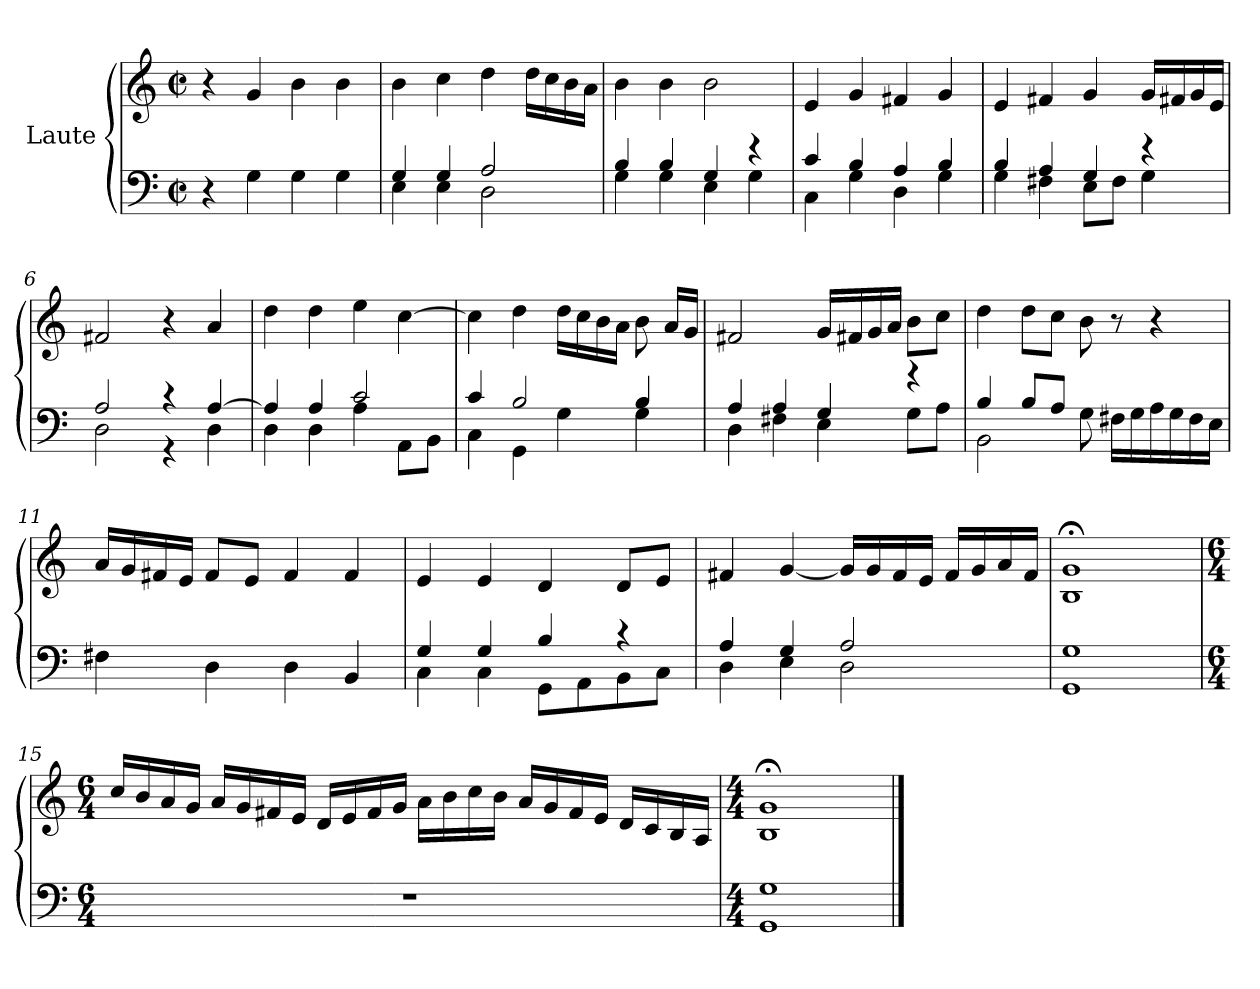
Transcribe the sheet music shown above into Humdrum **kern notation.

**kern	**kern
*part1	*part1
*staff2	*staff1
*I"Laute	*
*clefF4	*clefG2
*k[]	*k[]
*M2/2	*M2/2
*met(c|)	*met(c|)
=1	=1
4r	4r
4G\	4g/
4G\	4b\
4G\	4b\
=2	=2
*^	*
4G/	4E\	4b\
4G/	4E\	4cc\
2A/	2D\	4dd\
.	.	16dd\LL
.	.	16cc\
.	.	16b\
.	.	16a\JJ
=3	=3	=3
4B/	4G\	4b\
4B/	4G\	4b\
4G/	4E\	2b\
4r	4G\	.
=4	=4	=4
4c/	4C\	4e/
4B/	4G\	4g/
4A/	4D\	4f#X/
4B/	4G\	4g/
=5	=5	=5
4B/	4G\	4e/
4A/	4F#X\	4f#X/
4G/	8E\L	4g/
.	8F#\J	.
4r	4G\	16g/LL
.	.	16f#X/
.	.	16g/
.	.	16e/JJ
!!LO:LB:g=z
=6	=6	=6
2A/	2D\	2f#X/
4r	4r	4r
[4A/	4D\	4a/
=7	=7	=7
4A/]	4D\	4dd\
4A/	4D\	4dd\
2c/	4A\	4ee\
.	8AA\L	[4cc\
.	8BB\J	.
=8	=8	=8
4c/	4C\	4cc\]
2B/	4GG\	4dd\
.	4G\	16dd\LL
.	.	16cc\
.	.	16b\
.	.	16a\JJ
4B/	4G\	8b\
.	.	16a/LL
.	.	16g/JJ
=9	=9	=9
4A/	4D\	2f#X/
4A/	4F#X\	.
4G/	4E\	16g/LL
.	.	16f#X/
.	.	16g/
.	.	16a/JJ
4r	8G\L	8b\L
.	8A\J	8cc\J
!!LO:LB:g=z
=10	=10	=10
4B/	2BB\	4dd\
8B/L	.	8dd\L
8A/J	.	8cc\J
8G\	2ryy	8b\
16F#X\LL	.	8r
16G\	.	.
16A\	.	4r
16G\	.	.
16F#\	.	.
16E\JJ	.	.
*v	*v	*
=11	=11
4F#X\	16a/LL
.	16g/
.	16f#X/
.	16e/JJ
4D\	8f#/L
.	8e/J
4D\	4f#/
4BB/	4f#/
=12	=12
*^	*
4G/	4C\	4e/
4G/	4C\	4e/
4B/	8GG\L	4d/
.	8AA\	.
4r	8BB\	8d/L
.	8C\J	8e/J
!!LO:LB:g=z
=13	=13	=13
4A/	4D\	4f#X/
4G/	4E\	[4g/
2A/	2D\	16g/LL]
.	.	16g/
.	.	16f#/
.	.	16e/JJ
.	.	16f#/LL
.	.	16g/
.	.	16a/
.	.	16f#/JJ
*v	*v	*
=14	=14
*	*^
1GG 1G	1g;<	1B
*	*v	*v
=15!|	=15!|
*M6/4	*M6/4
1.r	16cc/LL
.	16b/
.	16a/
.	16g/JJ
.	16a/LL
.	16g/
.	16f#X/
.	16e/JJ
.	16d/LL
.	16e/
.	16f#/
.	16g/JJ
.	16a\LL
.	16b\
.	16cc\
.	16b\JJ
.	16a/LL
.	16g/
.	16f#/
.	16e/JJ
.	16d/LL
.	16c/
.	16B/
.	16A/JJ
!!LO:LB:g=z
=16	=16
*M4/4	*M4/4
*	*^
1GG 1G	1g;<	1B
*	*v	*v
==	==
*-	*-
